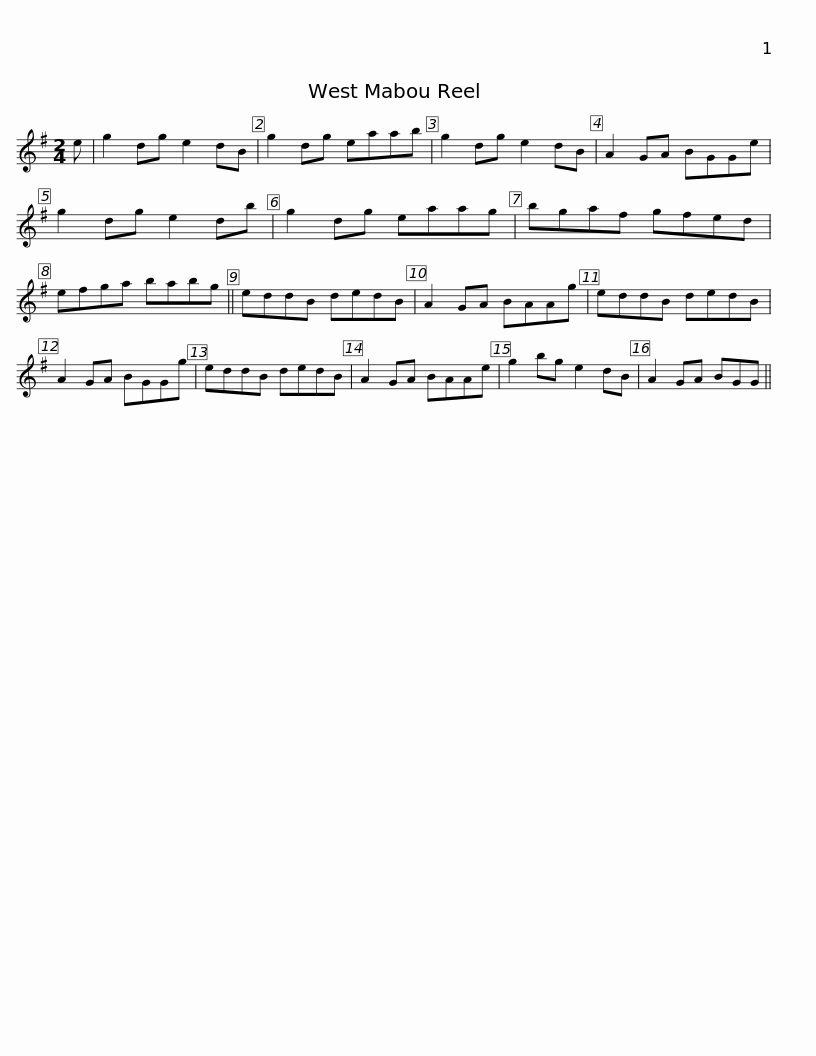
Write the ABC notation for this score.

X:1
L:1/8
M:2/4
I:linebreak $
K:G
V:1 treble
V:1
 e | g2 dg e2 dB | g2 dg eaab | g2 dg e2 dB | A2 GA BGGe | %5
 g2 dg e2 db | g2 dg eaag |$ bgaf gfed | efga babg || eddB dedB | %10
 A2 GA BAAg | eddB dedB |$ A2 GA BGGg | eddB dedB | A2 GA BAAe | %15
 g2 bg e2 dB | A2 GA BGG || %17
